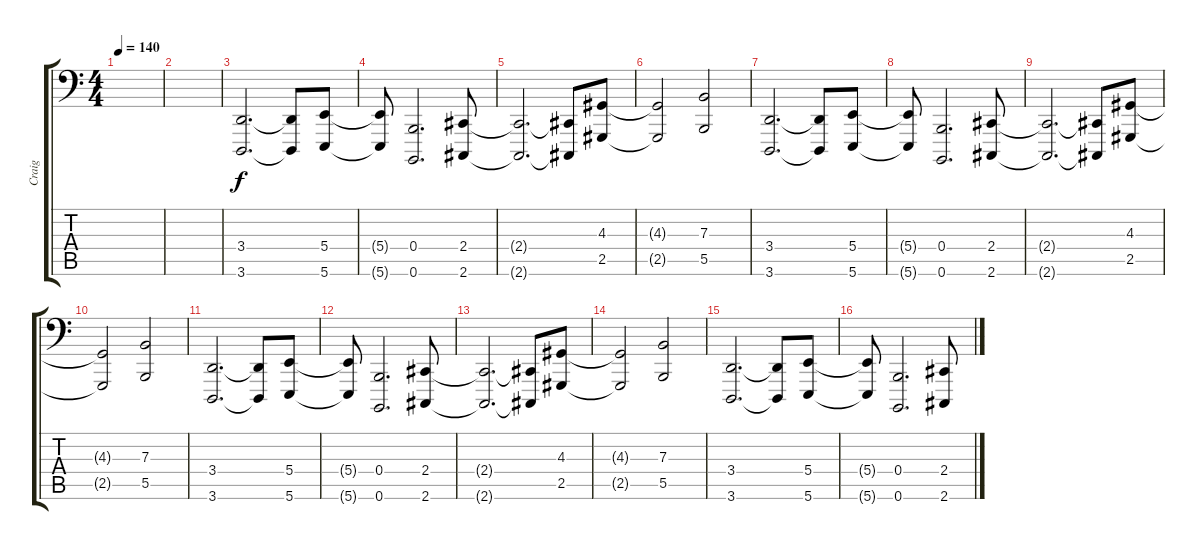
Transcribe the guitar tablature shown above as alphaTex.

\track ("Craig" "Craig") {instrument brightacousticpiano}
\staff {score tabs}
\tuning (Db3 Ab2 E2 B1 Gb1 B0) {hide}
\ts (4 4)
\tempo 140
\clef f4
\ks c
|
|
(3.4 3.6).2{d} (3.4{t} 3.6{t}).8 (5.4 5.6).8 |
(5.4{t} 5.6{t}).8 (0.4 0.6).2{d} (2.4 2.6).8 |
(2.4{t} 2.6{t}).2{d} (2.4{t} 2.6{t}).8 (4.3 2.5).8 |
(4.3{t} 2.5{t}).2 (7.3 5.5).2 |
(3.4 3.6).2{d} (3.4{t} 3.6{t}).8 (5.4 5.6).8 |
(5.4{t} 5.6{t}).8 (0.4 0.6).2{d} (2.4 2.6).8 |
(2.4{t} 2.6{t}).2{d} (2.4{t} 2.6{t}).8 (4.3 2.5).8 |
(4.3{t} 2.5{t}).2 (7.3 5.5).2 |
(3.4 3.6).2{d} (3.4{t} 3.6{t}).8 (5.4 5.6).8 |
(5.4{t} 5.6{t}).8 (0.4 0.6).2{d} (2.4 2.6).8 |
(2.4{t} 2.6{t}).2{d} (2.4{t} 2.6{t}).8 (4.3 2.5).8 |
(4.3{t} 2.5{t}).2 (7.3 5.5).2 |
(3.4 3.6).2{d} (3.4{t} 3.6{t}).8 (5.4 5.6).8 |
(5.4{t} 5.6{t}).8 (0.4 0.6).2{d} (2.4 2.6).8
